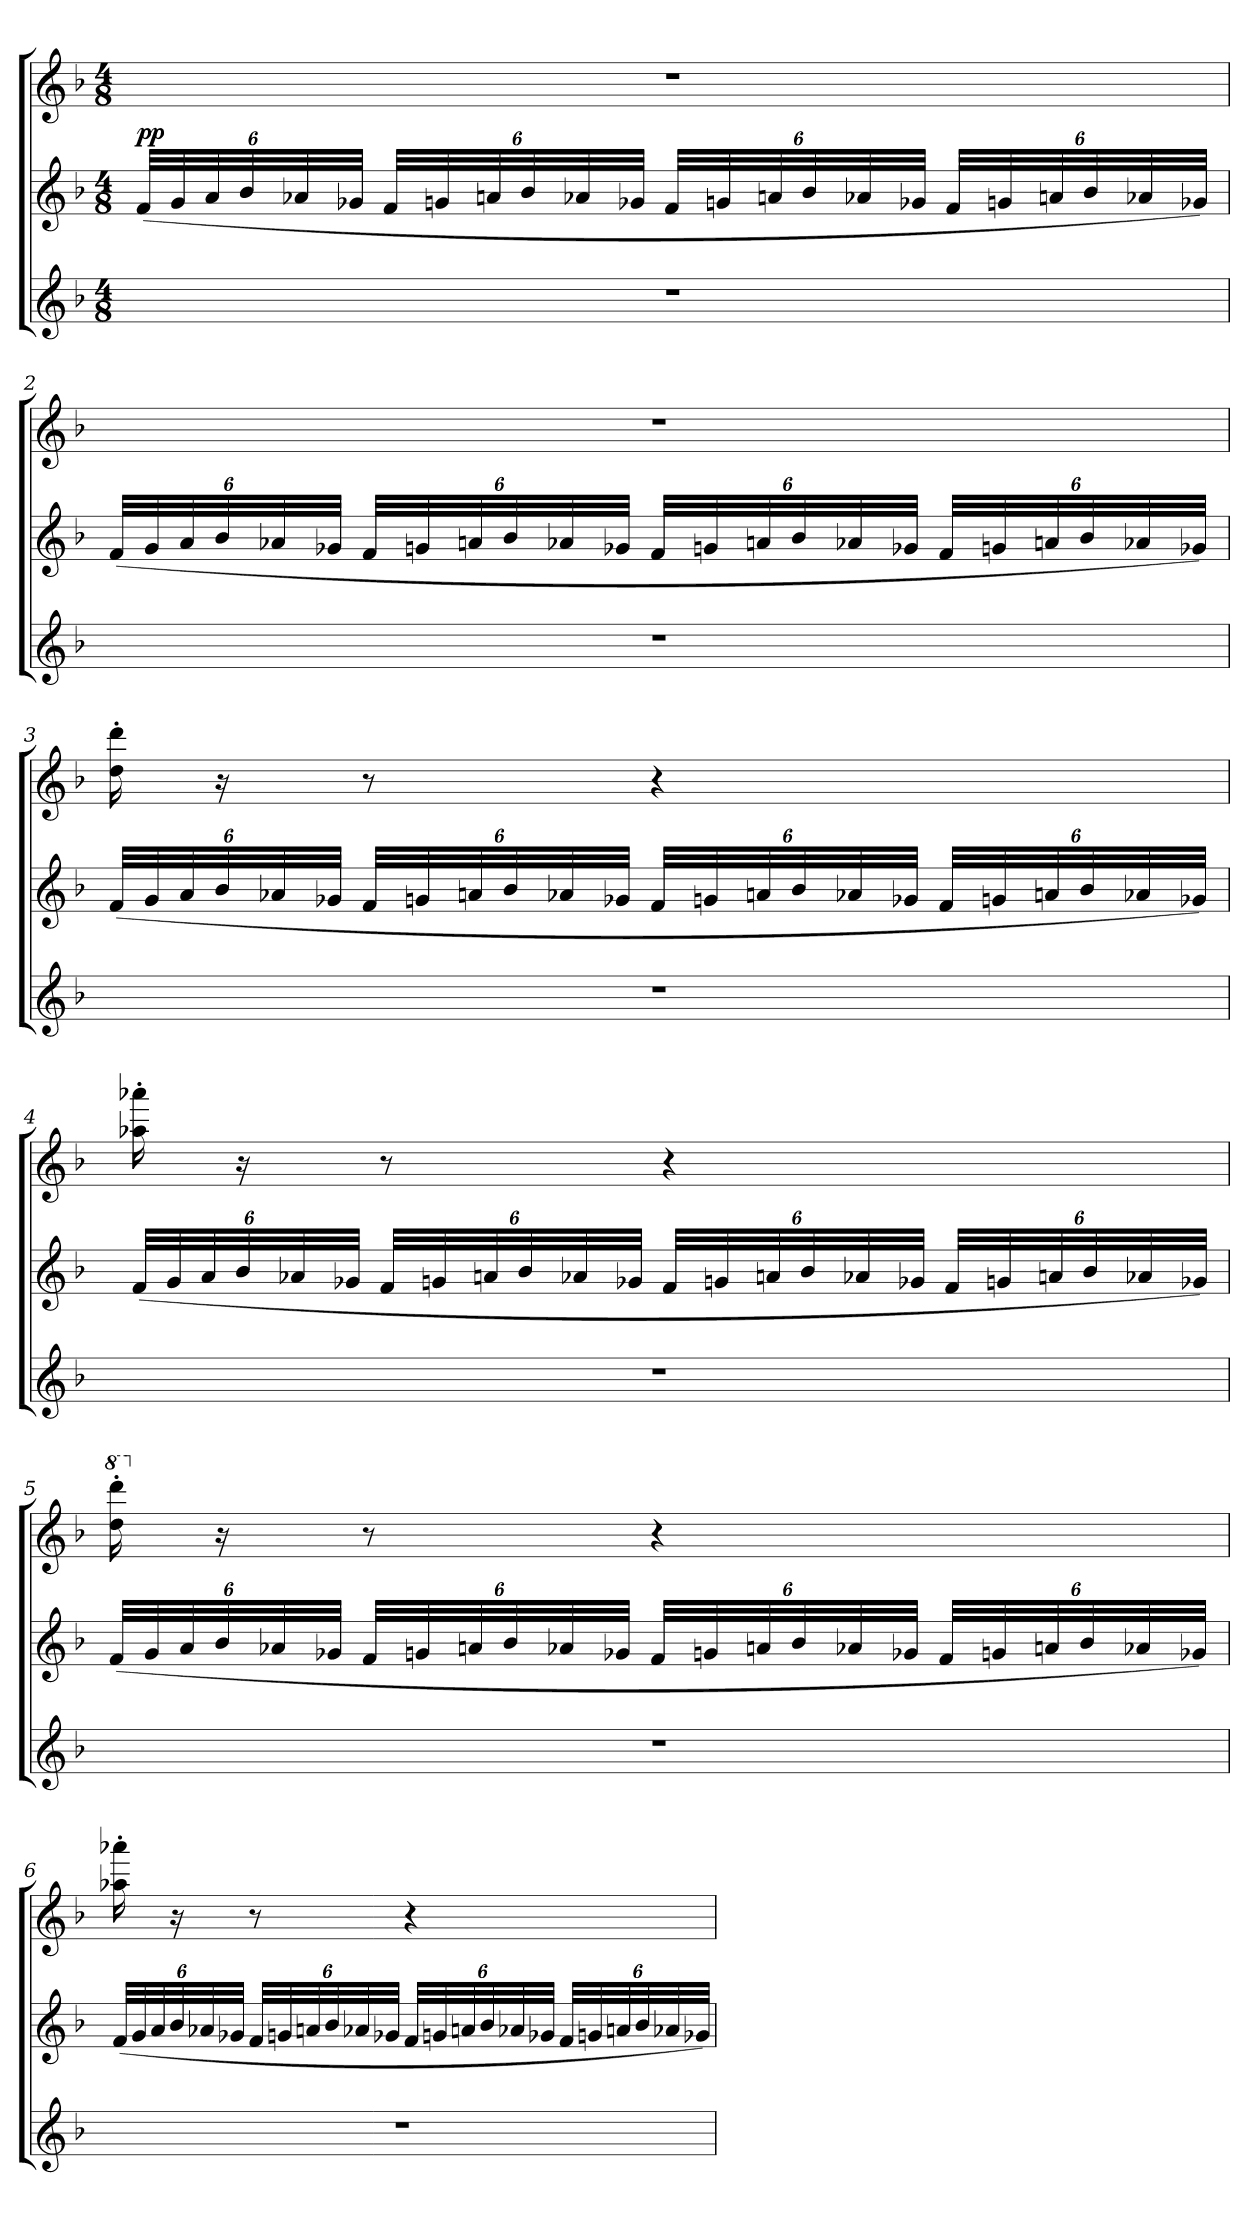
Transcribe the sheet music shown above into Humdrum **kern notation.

**kern	**kern	**kern	**dynam
*part1	*part1	*part1	*part1
*staff3	*staff2	*staff1	*staff1/2/3
*clefG2	*clefG2	*clefG2	*
*k[b-]	*k[b-]	*k[b-]	*
*M4/8	*M4/8	*M4/8	*
=1	=1	=1	=1
2r	(<48fLLL	2r	pp
.	48g	.	.
.	48a	.	.
.	48b-	.	.
.	48a-X	.	.
.	48g-XJJJ	.	.
.	48fLLL	.	.
.	48gn	.	.
.	48an	.	.
.	48b-	.	.
.	48a-X	.	.
.	48g-XJJJ	.	.
.	48fLLL	.	.
.	48gn	.	.
.	48an	.	.
.	48b-	.	.
.	48a-X	.	.
.	48g-XJJJ	.	.
.	48fLLL	.	.
.	48gn	.	.
.	48an	.	.
.	48b-	.	.
.	48a-X	.	.
.	48g-XJJJ)	.	.
=2	=2	=2	=2
2r	(<48fLLL	2r	.
.	48g	.	.
.	48a	.	.
.	48b-	.	.
.	48a-X	.	.
.	48g-XJJJ	.	.
.	48fLLL	.	.
.	48gn	.	.
.	48an	.	.
.	48b-	.	.
.	48a-X	.	.
.	48g-XJJJ	.	.
.	48fLLL	.	.
.	48gn	.	.
.	48an	.	.
.	48b-	.	.
.	48a-X	.	.
.	48g-XJJJ	.	.
.	48fLLL	.	.
.	48gn	.	.
.	48an	.	.
.	48b-	.	.
.	48a-X	.	.
.	48g-XJJJ)	.	.
=3	=3	=3	=3
2r	(<48fLLL	16dd' 16ddd'	.
.	48g	.	.
.	48a	.	.
.	48b-	16r	.
.	48a-X	.	.
.	48g-XJJJ	.	.
.	48fLLL	8r	.
.	48gn	.	.
.	48an	.	.
.	48b-	.	.
.	48a-X	.	.
.	48g-XJJJ	.	.
.	48fLLL	4r	.
.	48gn	.	.
.	48an	.	.
.	48b-	.	.
.	48a-X	.	.
.	48g-XJJJ	.	.
.	48fLLL	.	.
.	48gn	.	.
.	48an	.	.
.	48b-	.	.
.	48a-X	.	.
.	48g-XJJJ)	.	.
=4	=4	=4	=4
2r	(<48fLLL	16aa-X' 16aaa-X'	.
.	48g	.	.
.	48a	.	.
.	48b-	16r	.
.	48a-X	.	.
.	48g-XJJJ	.	.
.	48fLLL	8r	.
.	48gn	.	.
.	48an	.	.
.	48b-	.	.
.	48a-X	.	.
.	48g-XJJJ	.	.
.	48fLLL	4r	.
.	48gn	.	.
.	48an	.	.
.	48b-	.	.
.	48a-X	.	.
.	48g-XJJJ	.	.
.	48fLLL	.	.
.	48gn	.	.
.	48an	.	.
.	48b-	.	.
.	48a-X	.	.
.	48g-XJJJ)	.	.
=5	=5	=5	=5
*	*	*8va	*
2r	(<48fLLL	16ddd' 16dddd'	.
.	48g	.	.
.	48a	.	.
*	*	*X8va	*
.	48b-	16r	.
.	48a-X	.	.
.	48g-XJJJ	.	.
.	48fLLL	8r	.
.	48gn	.	.
.	48an	.	.
.	48b-	.	.
.	48a-X	.	.
.	48g-XJJJ	.	.
.	48fLLL	4r	.
.	48gn	.	.
.	48an	.	.
.	48b-	.	.
.	48a-X	.	.
.	48g-XJJJ	.	.
.	48fLLL	.	.
.	48gn	.	.
.	48an	.	.
.	48b-	.	.
.	48a-X	.	.
.	48g-XJJJ)	.	.
=6	=6	=6	=6
2r	(<48fLLL	16aa-X' 16aaa-X'	.
.	48g	.	.
.	48a	.	.
.	48b-	16r	.
.	48a-X	.	.
.	48g-XJJJ	.	.
.	48fLLL	8r	.
.	48gn	.	.
.	48an	.	.
.	48b-	.	.
.	48a-X	.	.
.	48g-XJJJ	.	.
.	48fLLL	4r	.
.	48gn	.	.
.	48an	.	.
.	48b-	.	.
.	48a-X	.	.
.	48g-XJJJ	.	.
.	48fLLL	.	.
.	48gn	.	.
.	48an	.	.
.	48b-	.	.
.	48a-X	.	.
.	48g-XJJJ)	.	.
=	=	=	=
*-	*-	*-	*-
